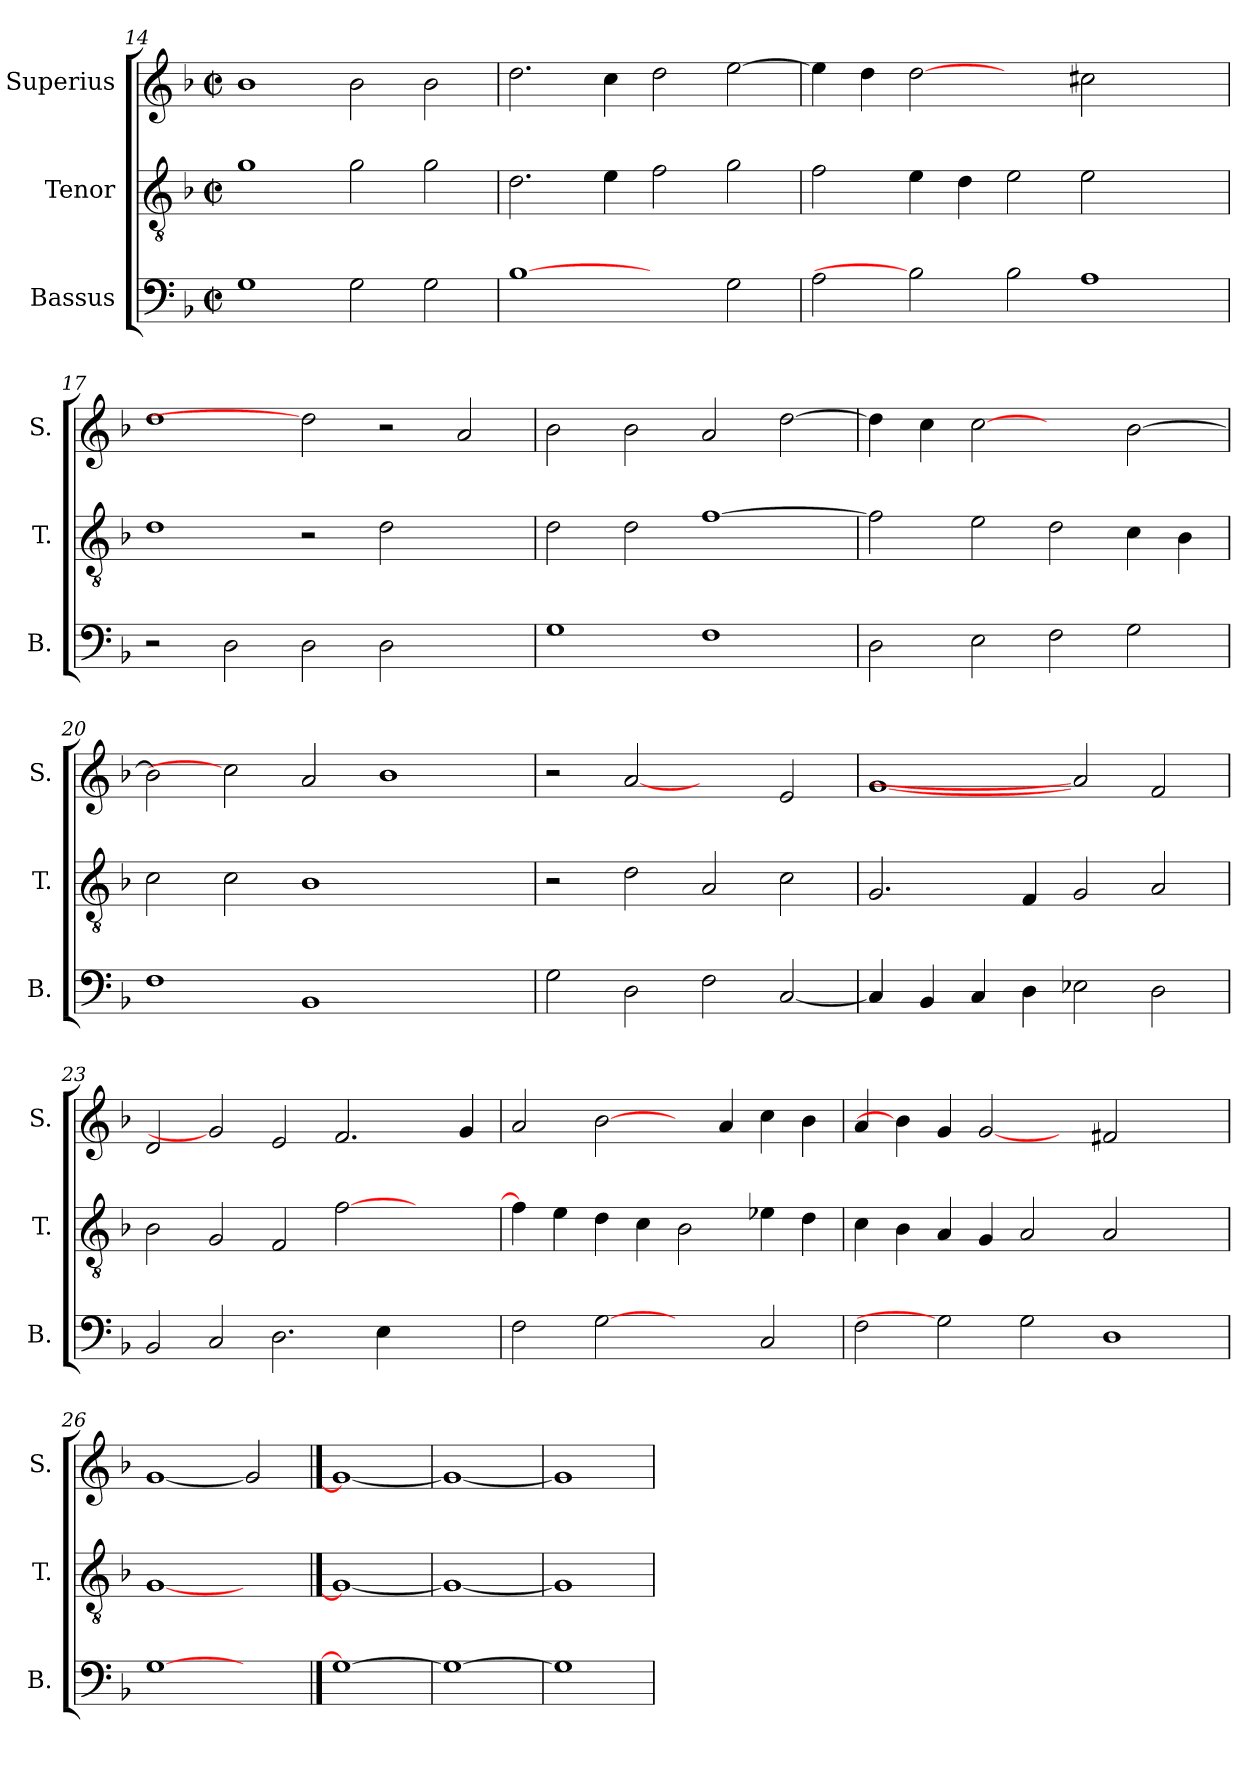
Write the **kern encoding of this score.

**kern	**kern	**kern
*part3	*part2	*part1
*staff3	*staff2	*staff1
*I"Bassus	*I"Tenor	*I"Superius
*I'B.	*I'T.	*I'S.
*clefF4	*clefGv2	*clefG2
*	*ITrd7c12	*
*k[b-]	*k[b-]	*k[b-]
*F:	*F:	*F:
*M2/2	*M2/2	*M2/2
*met(c|)	*met(c|)	*met(c|)
=14	=14	=14
1Gi	1Gi	1b-i
2Gi\	2Gi\	2b-i\
2Gi\	2Gi\	2b-i\
=15	=15	=15
[1B-i	2.Di\	2.ddi\
.	4Ei\	4cci\
2ryy	2Fi\	2ddi\
2Gi\	2Gi\	[>2eei\
!!LO:LB:g=z
=16	=16	=16
2Ai\	2Fi\	4eei\]
.	.	4ddi\
2B-i]	4Ei\	[2ddi
.	4Di\	.
2B-i\	2Ei\	2ryy
1Ai	2Ei\	2cc#Xi\
.	2ryy	2ryy
=17	=17	=17
2r	1Di	1ddi
2Di\	.	.
2Di\	2r	2ddi]
2Di\	2Di\	2r
2ryy	2ryy	2ai/
=18	=18	=18
1Gi	2Di\	2b-i\
.	2Di\	2b-i\
1Fi	[>1Fi	2ai/
.	.	[>2ddi\
=19	=19	=19
2Di\	2Fi\]	4ddi\]
.	.	4cci\
2Ei\	2Ei\	[2cci
2Fi\	2Di\	2ryy
2Gi\	4Ci\	[>2b-i\
.	4BB-i\	.
=20	=20	=20
1Fi	2Ci\	2b-i\]
.	2Ci\	2cci]
1BB-i	1BB-i	2ai/
.	.	1b-i
2ryy	2ryy	.
!!LO:PB:g=z
=21	=21	=21
2Gi\	2r	2r
2Di\	2Di\	[2ai
2Fi\	2AAi/	2ryy
[<2Ci/	2Ci\	2ei/
=22	=22	=22
4Ci/]	2.GGi/	[1gi
4BB-i/	.	.
4Ci/	.	.
4Di\	4FFi/	.
2E-Xi\	2GGi/	2ai]
2Di\	2AAi/	2fi/
=23	=23	=23
2BB-i/	2BB-i\	2di/
2Ci/	2GGi/	2gi]
2.Di\	2FFi/	2ei/
.	[>2Fi\	2.fi/
4Ei\	.	.
2ryy	2ryy	.
.	.	4gi/
!!LO:LB:g=z
=24	=24	=24
2Fi\	4Fi\]	2ai/
.	4Ei\	.
[2Gi	4Di\	[2b-i\
.	4Ci\	.
2ryy	2BB-i\	4ryy
.	.	4ai/
2Ci/	4E-Xi\	4cci\
.	4Di\	4b-i\
=25	=25	=25
2Fi\	4Ci\	4ai/
.	4BB-i\	4b-i\]
2Gi]	4AAi/	4gi/
.	4GGi/	[2gi
2Gi\	2AAi/	.
.	.	4ryy
1Di	2AAi/	2f#Xi/
.	2ryy	2ryy
=26	=26	=26
[1Gi	[1GGi	[1gi
2ryy	2ryy	2gi]
==27	==27	==27
1Gi_	1GGi_	1gi_
=28	=28	=28
1Gi_	1GGi_	1gi_
=29	=29	=29
1Gi]	1GGi]	1gi]
=	=	=
*-	*-	*-
